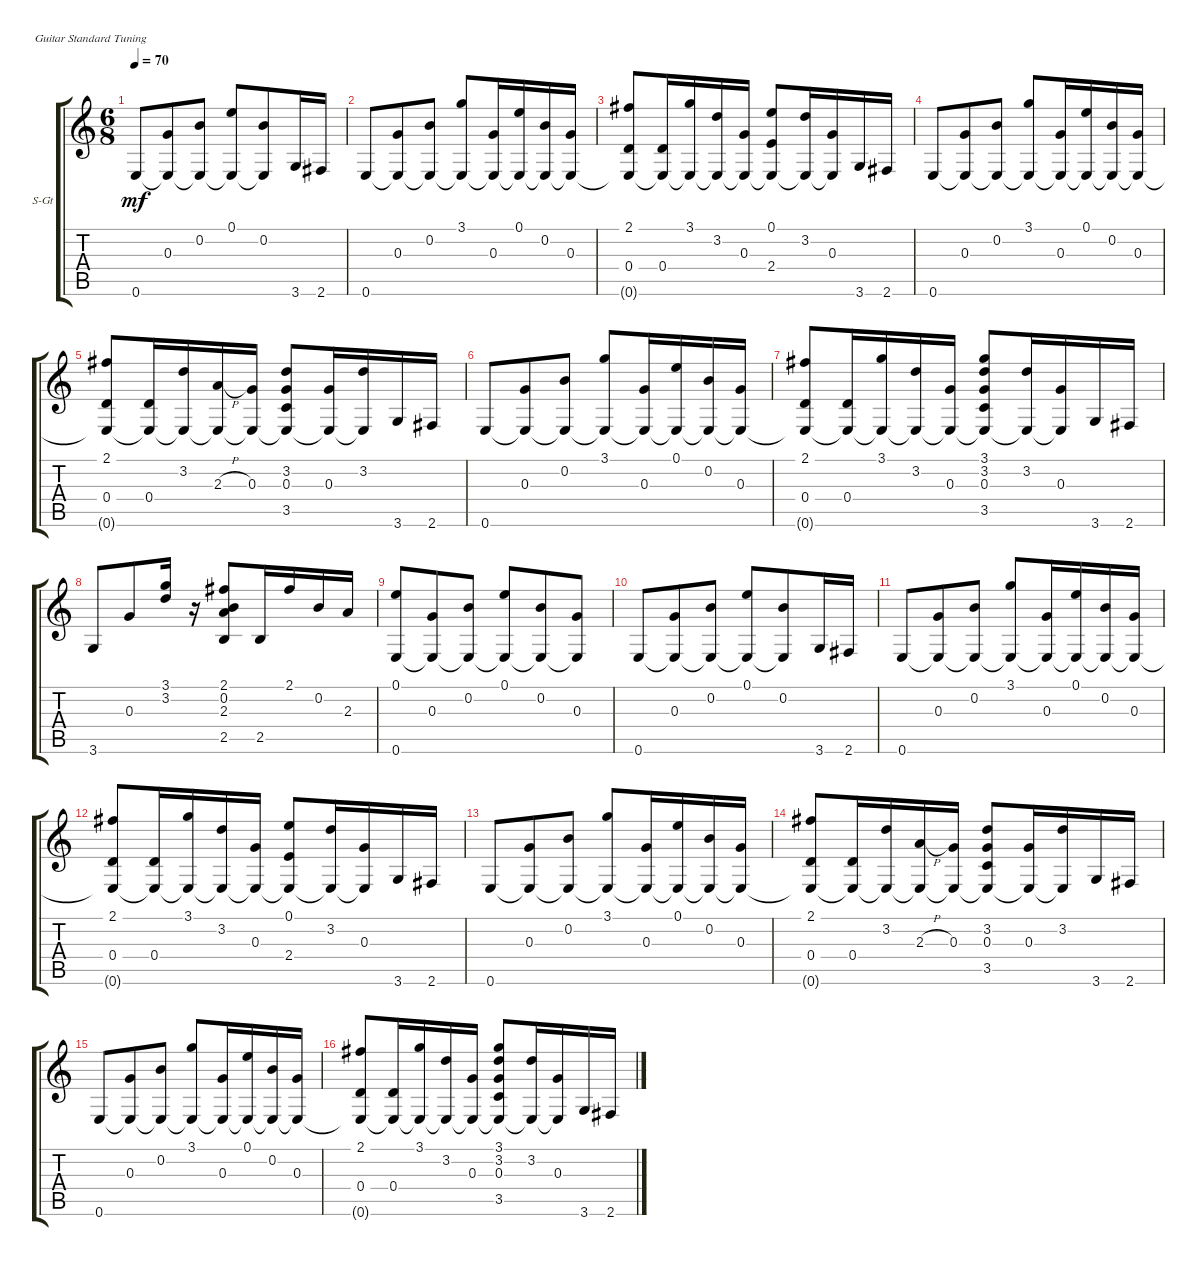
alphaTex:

\defaultSystemsLayout 4
\bracketExtendMode groupsimilarinstruments
\firstSystemTrackNameOrientation horizontal
\otherSystemsTrackNameOrientation horizontal
\track ("Steel Guitar" "S-Gt") {instrument acousticguitarsteel}
\staff {score tabs}
\tuning (E4 B3 G3 D3 A2 E2)
\ts (6 8)
\tempo 70
\clef g2
\ks c
0.6.8{dy mf} (0.3 0.6{t}).8 (0.2 0.6{t}).8 (0.1 0.6{t}).8 (0.2 0.6{t}).8 3.6.16 2.6.16 |
0.6.8 (0.3 0.6{t}).8 (0.2 0.6{t}).8 (3.1 0.6{t}).8 (0.3 0.6{t}).16 (0.1 0.6{t}).16 (0.2 0.6{t}).16 (0.3 0.6{t}).16 |
(2.1 0.4 0.6{t}).8 (0.4 0.6{t}).16 (3.1 0.6{t}).16 (3.2 0.6{t}).16 (0.3 0.6{t}).16 (0.1 2.4 0.6{t}).8 (3.2 0.6{t}).16 (0.3 0.6{t}).16 3.6.16 2.6.16 |
0.6.8 (0.3 0.6{t}).8 (0.2 0.6{t}).8 (3.1 0.6{t}).8 (0.3 0.6{t}).16 (0.1 0.6{t}).16 (0.2 0.6{t}).16 (0.3 0.6{t}).16 |
(2.1 0.4 0.6{t}).8 (0.4 0.6{t}).16 (3.2 0.6{t}).16 (2.3{h} 0.6{t}).16 (0.3 0.6{t}).16 (3.2 0.3 3.5 0.6{t}).8 (0.3 0.6{t}).16 (3.2 0.6{t}).16 3.6.16 2.6.16 |
0.6.8 (0.3 0.6{t}).8 (0.2 0.6{t}).8 (3.1 0.6{t}).8 (0.3 0.6{t}).16 (0.1 0.6{t}).16 (0.2 0.6{t}).16 (0.3 0.6{t}).16 |
(2.1 0.4 0.6{t}).8 (0.4 0.6{t}).16 (3.1 0.6{t}).16 (3.2 0.6{t}).16 (0.3 0.6{t}).16 (0.3 3.2 3.1 3.5 0.6{t}).8 (3.2 0.6{t}).16 (0.3 0.6{t}).16 3.6.16 2.6.16 |
3.6.8 0.3.8 (3.2 3.1).16 r.16 (2.1 0.2 2.3 2.5).8 2.5.16 2.1.16 0.2.16 2.3.16 |
(0.1 0.6).8 (0.3 0.6{t}).8 (0.2 0.6{t}).8 (0.1 0.6{t}).8 (0.2 0.6{t}).8 (0.3 0.6{t}).8 |
0.6.8 (0.3 0.6{t}).8 (0.2 0.6{t}).8 (0.1 0.6{t}).8 (0.2 0.6{t}).8 3.6.16 2.6.16 |
0.6.8 (0.3 0.6{t}).8 (0.2 0.6{t}).8 (3.1 0.6{t}).8 (0.3 0.6{t}).16 (0.1 0.6{t}).16 (0.2 0.6{t}).16 (0.3 0.6{t}).16 |
(2.1 0.4 0.6{t}).8 (0.4 0.6{t}).16 (3.1 0.6{t}).16 (3.2 0.6{t}).16 (0.3 0.6{t}).16 (0.1 2.4 0.6{t}).8 (3.2 0.6{t}).16 (0.3 0.6{t}).16 3.6.16 2.6.16 |
0.6.8 (0.3 0.6{t}).8 (0.2 0.6{t}).8 (3.1 0.6{t}).8 (0.3 0.6{t}).16 (0.1 0.6{t}).16 (0.2 0.6{t}).16 (0.3 0.6{t}).16 |
(2.1 0.4 0.6{t}).8 (0.4 0.6{t}).16 (3.2 0.6{t}).16 (2.3{h} 0.6{t}).16 (0.3 0.6{t}).16 (3.2 0.3 3.5 0.6{t}).8 (0.3 0.6{t}).16 (3.2 0.6{t}).16 3.6.16 2.6.16 |
0.6.8 (0.3 0.6{t}).8 (0.2 0.6{t}).8 (3.1 0.6{t}).8 (0.3 0.6{t}).16 (0.1 0.6{t}).16 (0.2 0.6{t}).16 (0.3 0.6{t}).16 |
(2.1 0.4 0.6{t}).8 (0.4 0.6{t}).16 (3.1 0.6{t}).16 (3.2 0.6{t}).16 (0.3 0.6{t}).16 (0.3 3.2 3.1 3.5 0.6{t}).8 (3.2 0.6{t}).16 (0.3 0.6{t}).16 3.6.16 2.6.16
